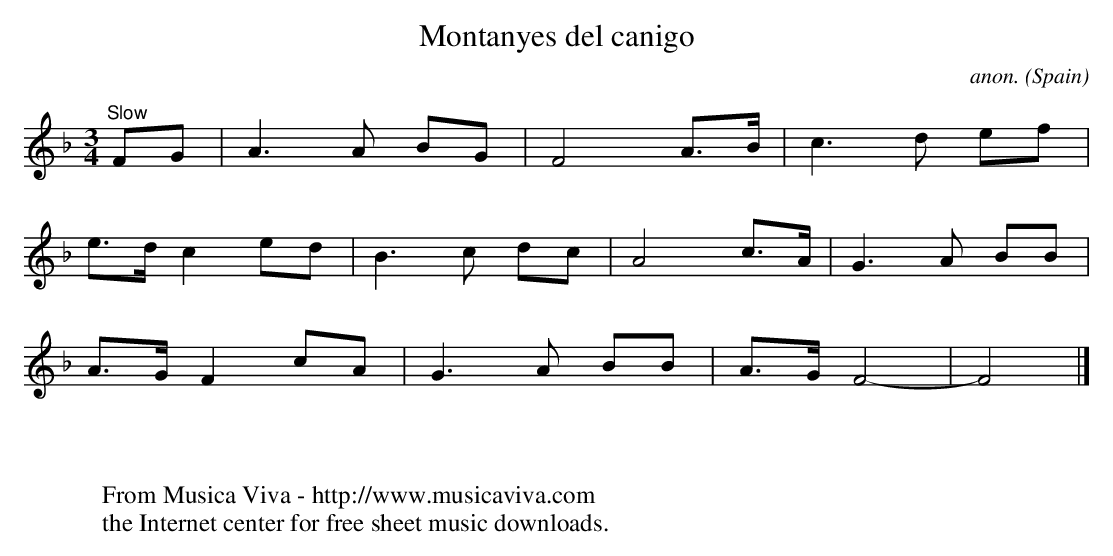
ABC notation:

X:1
T:Montanyes del canigo
C:anon.
O:Spain
M:3/4
L:1/8
K:F
"^Slow"FG|A3A BG|F4A>B|c3d ef|
e>dc2ed|B3c dc|A4c>A|G3A BB|
A>GF2cA|G3A BB|A>GF4-|F4|]
W:
W:
W:  From Musica Viva - http://www.musicaviva.com
W:  the Internet center for free sheet music downloads.
